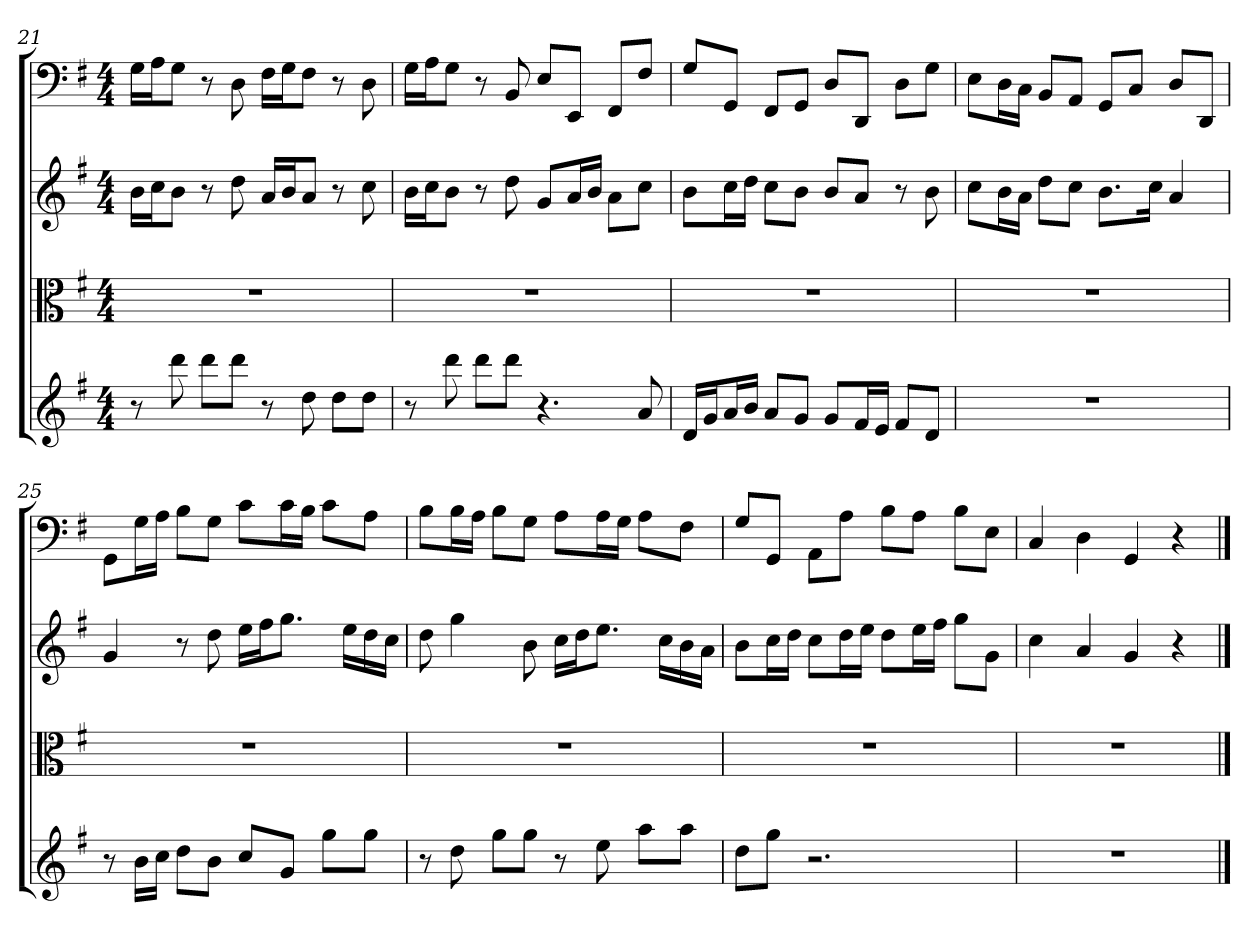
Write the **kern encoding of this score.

**kern	**kern	**kern	**kern
*part4	*part3	*part2	*part1
*staff4	*staff3	*staff2	*staff1
*	*clefC3	*	*clefF4
*k[f#]	*k[f#]	*k[f#]	*k[f#]
*e:	*e:	*e:	*e:
*M4/4	*M4/4	*M4/4	*M4/4
=21	=21	=21	=21
8r	1r	16bLL	16G\LL
.	.	16ccJ	16A\J
8ddd	.	8bJ	8G\J
8dddL	.	8r	8r
8dddJ	.	8dd	8D
8r	.	16aLL	16F#\LL
.	.	16bJ	16G\J
8dd	.	8aJ	8F#\J
8ddL	.	8r	8r
8ddJ	.	8cc	8D
=22	=22	=22	=22
8r	1r	16bLL	16G\LL
.	.	16ccJ	16A\J
8ddd	.	8bJ	8G\J
8dddL	.	8r	8r
8dddJ	.	8dd	8BB
4.r	.	8gL	8E/L
.	.	16aL	8EE/J
.	.	16bJJ	.
.	.	8aL	8FF#/L
8a	.	8ccJ	8F#/J
=23	=23	=23	=23
16dLL	1r	8bL	8G/L
16gJ	.	.	.
16aL	.	16ccL	8GG/J
16bJJ	.	16ddJJ	.
8aL	.	8ccL	8FF#/L
8gJ	.	8bJ	8GG/J
8gL	.	8bL	8D/L
16f#L	.	8aJ	8DD/J
16eJJ	.	.	.
8f#L	.	8r	8D\L
8dJ	.	8b	8G\J
=24	=24	=24	=24
1r	1r	8ccL	8E\L
.	.	16bL	16D\L
.	.	16aJJ	16C\JJ
.	.	8ddL	8BB/L
.	.	8ccJ	8AA/J
.	.	8.bL	8GG/L
.	.	.	8C/J
.	.	16ccJk	.
.	.	4a	8D/L
.	.	.	8DD/J
=25	=25	=25	=25
8r	1r	4g	8GG\L
16bLL	.	.	16G\L
16ccJJ	.	.	16A\JJ
8ddL	.	8r	8B\L
8bJ	.	8dd	8G\J
8ccL	.	16eeLL	8c\L
.	.	16ff#J	.
8gJ	.	8.ggJ	16c\L
.	.	.	16B\JJ
8ggL	.	.	8c\L
.	.	16eeLL	.
8ggJ	.	16dd	8A\J
.	.	16ccJJ	.
=26	=26	=26	=26
8r	1r	8dd	8B\L
8dd	.	4gg	16B\L
.	.	.	16A\JJ
8ggL	.	.	8B\L
8ggJ	.	8b	8G\J
8r	.	16ccLL	8A\L
.	.	16ddJ	.
8ee	.	8.eeJ	16A\L
.	.	.	16G\JJ
8aaL	.	.	8A\L
.	.	16ccLL	.
8aaJ	.	16b	8F#\J
.	.	16aJJ	.
=27	=27	=27	=27
8ddL	1r	8bL	8G/L
8ggJ	.	16ccL	8GG/J
.	.	16ddJJ	.
2.r	.	8ccL	8AA\L
.	.	16ddL	8A\J
.	.	16eeJJ	.
.	.	8ddL	8B\L
.	.	16eeL	8A\J
.	.	16ff#JJ	.
.	.	8ggL	8B\L
.	.	8gJ	8E\J
=28	=28	=28	=28
1r	1r	4cc	4C
.	.	4a	4D
.	.	4g	4GG
.	.	4r	4r
==	==	==	==
*-	*-	*-	*-
